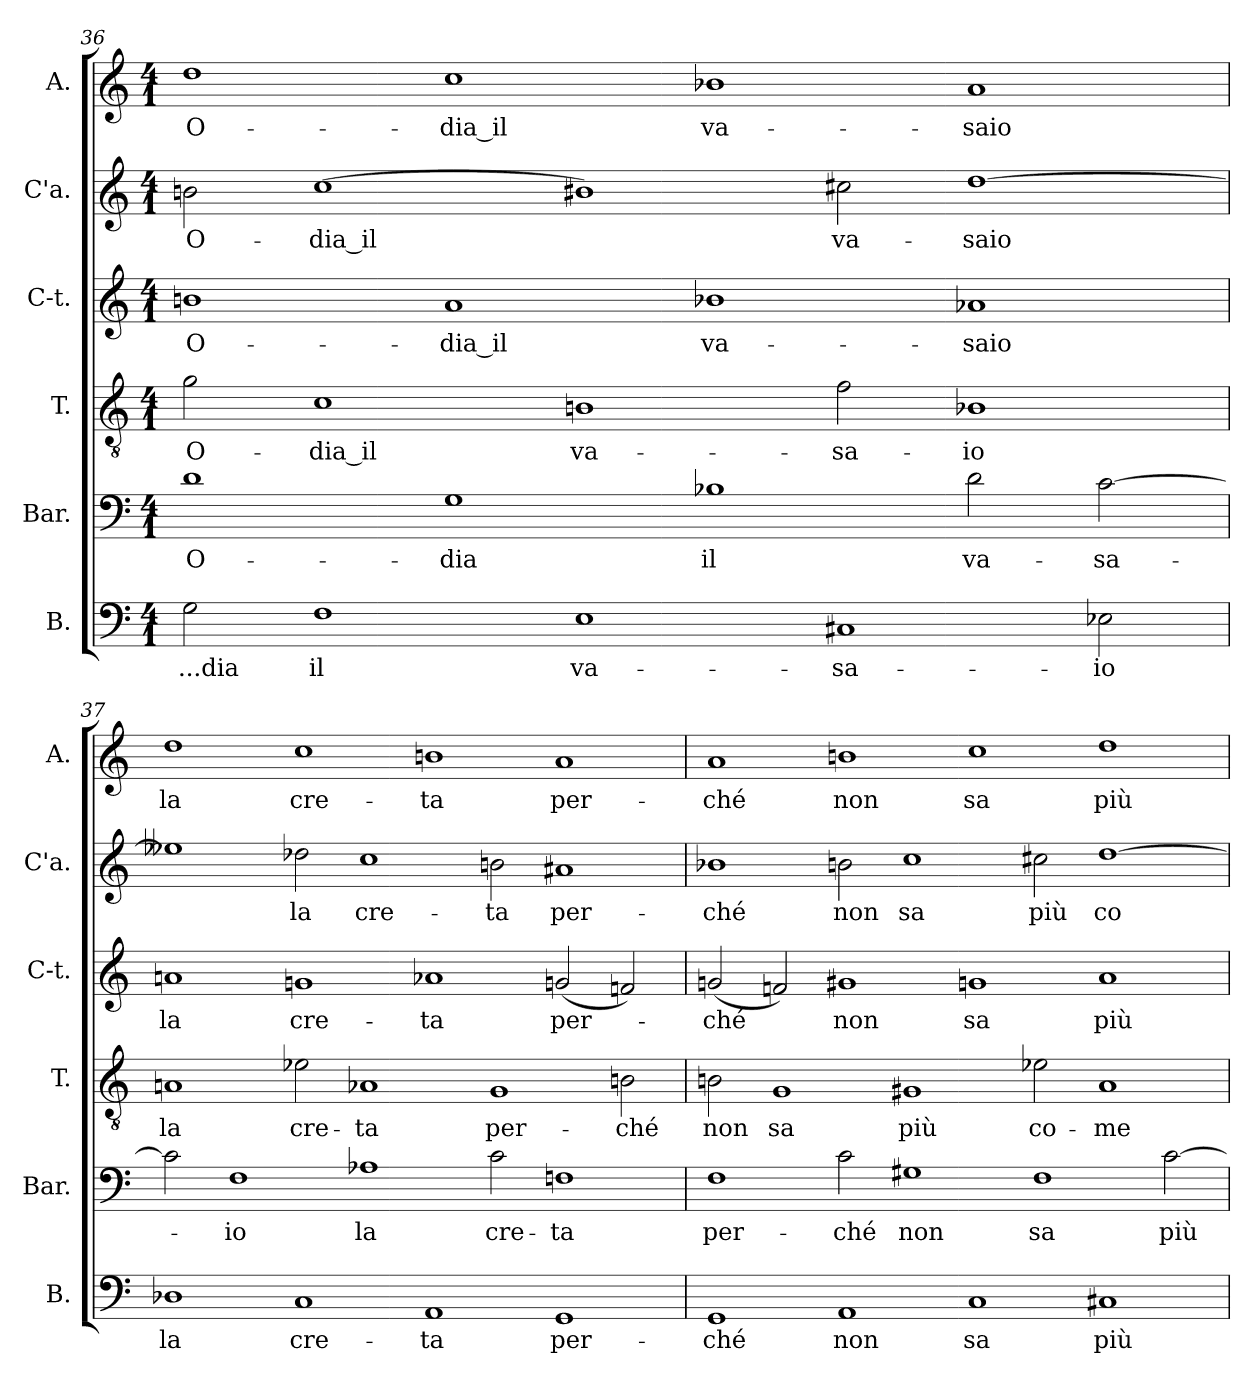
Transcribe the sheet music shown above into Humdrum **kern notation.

**kern	**text	**kern	**text	**kern	**text	**kern	**text	**kern	**text	**kern	**text
*part6	*part6	*part5	*part5	*part4	*part4	*part3	*part3	*part2	*part2	*part1	*part1
*staff6	*staff6	*staff5	*staff5	*staff4	*staff4	*staff3	*staff3	*staff2	*staff2	*staff1	*staff1
*I"B.	*	*I"Bar.	*	*I"T.	*	*I"C-t.	*	*I"C'a.	*	*I"A.	*
*I'B.	*	*I'Bar.	*	*I'T.	*	*I'C-t.	*	*I'C'a.	*	*I'A.	*
*clefF4	*	*clefF4	*	*clefGv2	*	*clefG2	*	*clefG2	*	*clefG2	*
*	*	*	*	*ITrd7c12	*	*	*	*	*	*	*
*k[]	*	*k[]	*	*k[]	*	*k[]	*	*k[]	*	*k[]	*
*C:	*	*C:	*	*C:	*	*C:	*	*C:	*	*C:	*
*M4/1	*	*M4/1	*	*M4/1	*	*M4/1	*	*M4/1	*	*M4/1	*
=36	=36	=36	=36	=36	=36	=36	=36	=36	=36	=36	=36
!	!LO:LY:b:color=#000000	!	!	!	!	!	!	!	!	!	!
!	!	!	!LO:LY:b:color=#000000	!	!	!	!	!	!	!	!
!	!	!	!	!	!LO:LY:b:color=#000000	!	!	!	!	!	!
!	!	!	!	!	!	!	!LO:LY:b:color=#000000	!	!	!	!
!	!	!	!	!	!	!	!	!	!LO:LY:b:color=#000000	!	!
!	!	!	!	!	!	!	!	!	!	!	!LO:LY:b:color=#000000
2Gi\	...dia	1di	O-	2Gi\	O-	1bni	O-	2bni\	O-	1ddi	O-
!	!LO:LY:b:color=#000000	!	!	!	!	!	!	!	!	!	!
!	!	!	!	!	!LO:LY:b:color=#000000	!	!	!	!	!	!
!	!	!	!	!	!	!	!	!	!LO:LY:b:color=#000000	!	!
1Fi	il	.	.	1Ci	-dia_il	.	.	[1cci	-dia_il	.	.
!	!	!	!LO:LY:b:color=#000000	!	!	!	!	!	!	!	!
!	!	!	!	!	!	!	!LO:LY:b:color=#000000	!	!	!	!
!	!	!	!	!	!	!	!	!	!	!	!LO:LY:b:color=#000000
.	.	1Gi	-dia	.	.	1ai	-dia_il	.	.	1cci	-dia_il
!	!LO:LY:b:color=#000000	!	!	!	!	!	!	!	!	!	!
!	!	!	!	!	!LO:LY:b:color=#000000	!	!	!	!	!	!
1Ei	va-	.	.	1BBni	va-	.	.	1b#Xi]	.	.	.
!	!	!	!LO:LY:b:color=#000000	!	!	!	!	!	!	!	!
!	!	!	!	!	!	!	!LO:LY:b:color=#000000	!	!	!	!
!	!	!	!	!	!	!	!	!	!	!	!LO:LY:b:color=#000000
.	.	1B-i	il	.	.	1b-Xi	va-	.	.	1b-i	va-
!	!LO:LY:b:color=#000000	!	!	!	!	!	!	!	!	!	!
!	!	!	!	!	!LO:LY:b:color=#000000	!	!	!	!	!	!
!	!	!	!	!	!	!	!	!	!LO:LY:b:color=#000000	!	!
1C#Xi	-sa-	.	.	2Fi\	-sa-	.	.	2cc#Xi\	va-	.	.
!	!	!	!LO:LY:b:color=#000000	!	!	!	!	!	!	!	!
!	!	!	!	!	!LO:LY:b:color=#000000	!	!	!	!	!	!
!	!	!	!	!	!	!	!LO:LY:b:color=#000000	!	!	!	!
!	!	!	!	!	!	!	!	!	!LO:LY:b:color=#000000	!	!
!	!	!	!	!	!	!	!	!	!	!	!LO:LY:b:color=#000000
.	.	2di\	va-	1BB-Xi	-io	1a-Xi	-saio	[1ddi	-saio	1ai	-saio
!	!LO:LY:b:color=#000000	!	!	!	!	!	!	!	!	!	!
!	!	!	!LO:LY:b:color=#000000	!	!	!	!	!	!	!	!
2E-Xi\	-io	[2ci\	-sa-	.	.	.	.	.	.	.	.
!!LO:PB:g=z
=37	=37	=37	=37	=37	=37	=37	=37	=37	=37	=37	=37
!	!LO:LY:b:color=#000000	!	!	!	!	!	!	!	!	!	!
!	!	!	!	!	!LO:LY:b:color=#000000	!	!	!	!	!	!
!	!	!	!	!	!	!	!LO:LY:b:color=#000000	!	!	!	!
!	!	!	!	!	!	!	!	!	!	!	!LO:LY:b:color=#000000
1D-Xi	la	2ci\]	.	1AAni	la	1ani	la	1ee--Xi]	.	1ddi	la
!	!	!	!LO:LY:b:color=#000000	!	!	!	!	!	!	!	!
.	.	1Fi	-io	.	.	.	.	.	.	.	.
!	!LO:LY:b:color=#000000	!	!	!	!	!	!	!	!	!	!
!	!	!	!	!	!LO:LY:b:color=#000000	!	!	!	!	!	!
!	!	!	!	!	!	!	!LO:LY:b:color=#000000	!	!	!	!
!	!	!	!	!	!	!	!	!	!LO:LY:b:color=#000000	!	!
!	!	!	!	!	!	!	!	!	!	!	!LO:LY:b:color=#000000
1Ci	cre-	.	.	2E-Xi\	cre-	1gni	cre-	2dd-Xi\	la	1cci	cre-
!	!	!	!LO:LY:b:color=#000000	!	!	!	!	!	!	!	!
!	!	!	!	!	!LO:LY:b:color=#000000	!	!	!	!	!	!
!	!	!	!	!	!	!	!	!	!LO:LY:b:color=#000000	!	!
.	.	1A-Xi	la	1AA-Xi	-ta	.	.	1cci	cre-	.	.
!	!LO:LY:b:color=#000000	!	!	!	!	!	!	!	!	!	!
!	!	!	!	!	!	!	!LO:LY:b:color=#000000	!	!	!	!
!	!	!	!	!	!	!	!	!	!	!	!LO:LY:b:color=#000000
1AAi	-ta	.	.	.	.	1a-Xi	-ta	.	.	1bni	-ta
!	!	!	!LO:LY:b:color=#000000	!	!	!	!	!	!	!	!
!	!	!	!	!	!LO:LY:b:color=#000000	!	!	!	!	!	!
!	!	!	!	!	!	!	!	!	!LO:LY:b:color=#000000	!	!
.	.	2ci\	cre-	1GGi	per-	.	.	2bni\	-ta	.	.
!	!LO:LY:b:color=#000000	!	!	!	!	!	!	!	!	!	!
!	!	!	!LO:LY:b:color=#000000	!	!	!	!	!	!	!	!
!	!	!	!	!	!	!	!LO:LY:b:color=#000000	!	!	!	!
!	!	!	!	!	!	!	!	!	!LO:LY:b:color=#000000	!	!
!	!	!	!	!	!	!	!	!	!	!	!LO:LY:b:color=#000000
1GGi	per-	1Fni	-ta	.	.	(2gni/	per-	1a#Xi	per-	1ai	per-
!	!	!	!	!	!LO:LY:b:color=#000000	!	!	!	!	!	!
.	.	.	.	2BBni\	-ché	2fni/)	.	.	.	.	.
=38	=38	=38	=38	=38	=38	=38	=38	=38	=38	=38	=38
!	!LO:LY:b:color=#000000	!	!	!	!	!	!	!	!	!	!
!	!	!	!LO:LY:b:color=#000000	!	!	!	!	!	!	!	!
!	!	!	!	!	!LO:LY:b:color=#000000	!	!	!	!	!	!
!	!	!	!	!	!	!	!LO:LY:b:color=#000000	!	!	!	!
!	!	!	!	!	!	!	!	!	!LO:LY:b:color=#000000	!	!
!	!	!	!	!	!	!	!	!	!	!	!LO:LY:b:color=#000000
1GGi	-ché	1Fi	per-	2BBni\	non	(2gni/	-ché	1b-i	-ché	1ai	-ché
!	!	!	!	!	!LO:LY:b:color=#000000	!	!	!	!	!	!
.	.	.	.	1GGi	sa	2fni/)	.	.	.	.	.
!	!LO:LY:b:color=#000000	!	!	!	!	!	!	!	!	!	!
!	!	!	!LO:LY:b:color=#000000	!	!	!	!	!	!	!	!
!	!	!	!	!	!	!	!LO:LY:b:color=#000000	!	!	!	!
!	!	!	!	!	!	!	!	!	!LO:LY:b:color=#000000	!	!
!	!	!	!	!	!	!	!	!	!	!	!LO:LY:b:color=#000000
1AAi	non	2ci\	-ché	.	.	1g#Xi	non	2bni\	non	1bni	non
!	!	!	!LO:LY:b:color=#000000	!	!	!	!	!	!	!	!
!	!	!	!	!	!LO:LY:b:color=#000000	!	!	!	!	!	!
!	!	!	!	!	!	!	!	!	!LO:LY:b:color=#000000	!	!
.	.	1G#Xi	non	1GG#Xi	più	.	.	1cci	sa	.	.
!	!LO:LY:b:color=#000000	!	!	!	!	!	!	!	!	!	!
!	!	!	!	!	!	!	!LO:LY:b:color=#000000	!	!	!	!
!	!	!	!	!	!	!	!	!	!	!	!LO:LY:b:color=#000000
1Ci	sa	.	.	.	.	1gni	sa	.	.	1cci	sa
!	!	!	!LO:LY:b:color=#000000	!	!	!	!	!	!	!	!
!	!	!	!	!	!LO:LY:b:color=#000000	!	!	!	!	!	!
!	!	!	!	!	!	!	!	!	!LO:LY:b:color=#000000	!	!
.	.	1Fi	sa	2E-Xi\	co-	.	.	2cc#Xi\	più	.	.
!	!LO:LY:b:color=#000000	!	!	!	!	!	!	!	!	!	!
!	!	!	!	!	!LO:LY:b:color=#000000	!	!	!	!	!	!
!	!	!	!	!	!	!	!LO:LY:b:color=#000000	!	!	!	!
!	!	!	!	!	!	!	!	!	!LO:LY:b:color=#000000	!	!
!	!	!	!	!	!	!	!	!	!	!	!LO:LY:b:color=#000000
1C#Xi	più	.	.	1AAi	-me	1ai	più	[1ddi	co-	1ddi	più
!	!	!	!LO:LY:b:color=#000000	!	!	!	!	!	!	!	!
.	.	[2ci\	più	.	.	.	.	.	.	.	.
=	=	=	=	=	=	=	=	=	=	=	=
*-	*-	*-	*-	*-	*-	*-	*-	*-	*-	*-	*-
